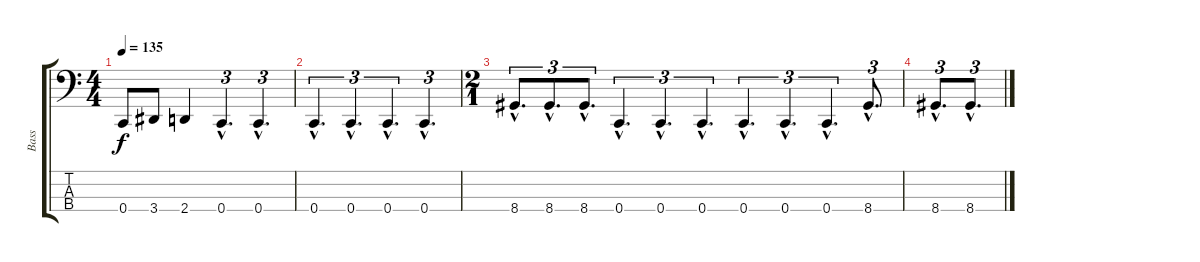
\track ("Bass" "Bass") {instrument electricbasspick}
\staff {score tabs}
\tuning (F2 C2 G1 C1) {hide}
\ts (4 4)
\tempo 135
\clef f4
\ks c
0.4.8{dy f} 3.4.8 2.4.4 0.4{hac}.4{d tu (3 2)} 0.4{hac}.4{d tu (3 2)} |
0.4{hac}.4{d tu (3 2)} 0.4{hac}.4{d tu (3 2)} 0.4{hac}.4{d tu (3 2)} 0.4{hac}.4{d tu (3 2)} |
\ts (2 1)
8.4{hac}.8{d tu (3 2)} 8.4{hac}.8{d tu (3 2)} 8.4{hac}.8{d tu (3 2)} 0.4{hac}.4{d tu (3 2)} 0.4{hac}.4{d tu (3 2)} 0.4{hac}.4{d tu (3 2)} 0.4{hac}.4{d tu (3 2)} 0.4{hac}.4{d tu (3 2)} 0.4{hac}.4{d tu (3 2)} 8.4{hac}.8{d tu (3 2)} |
8.4{hac}.8{d tu (3 2)} 8.4{hac}.8{d tu (3 2)}
